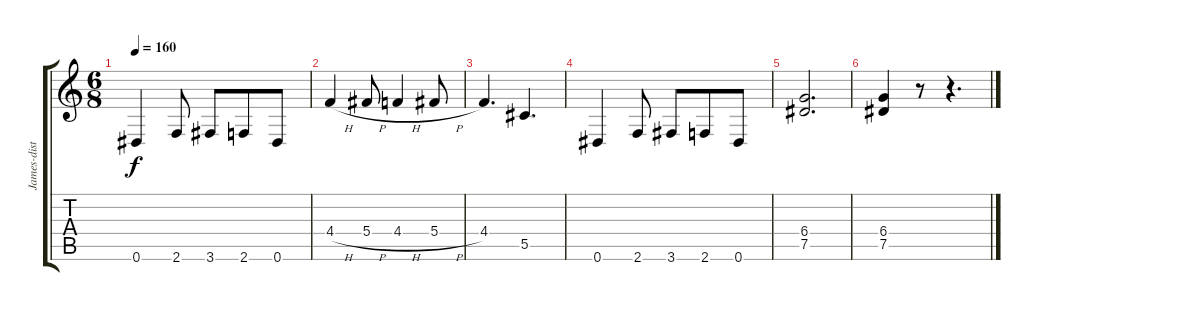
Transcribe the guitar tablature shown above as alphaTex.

\track ("James-dist" "James-dist") {instrument distortionguitar}
\staff {score tabs}
\tuning (Eb4 Bb3 Gb3 Db3 Ab2 Eb2) {hide}
\ts (6 8)
\tempo 160
\clef g2
\ks c
0.6.4{dy f} 2.6.8 3.6.8 2.6.8 0.6.8 |
4.4{h}.4 5.4{h}.8 4.4{h}.4 5.4{h}.8 |
4.4.4{d} 5.5.4{d} |
0.6.4 2.6.8 3.6.8 2.6.8 0.6.8 |
(6.4 7.5).2{d} |
(6.4 7.5).4 r.8 r.4{d}
